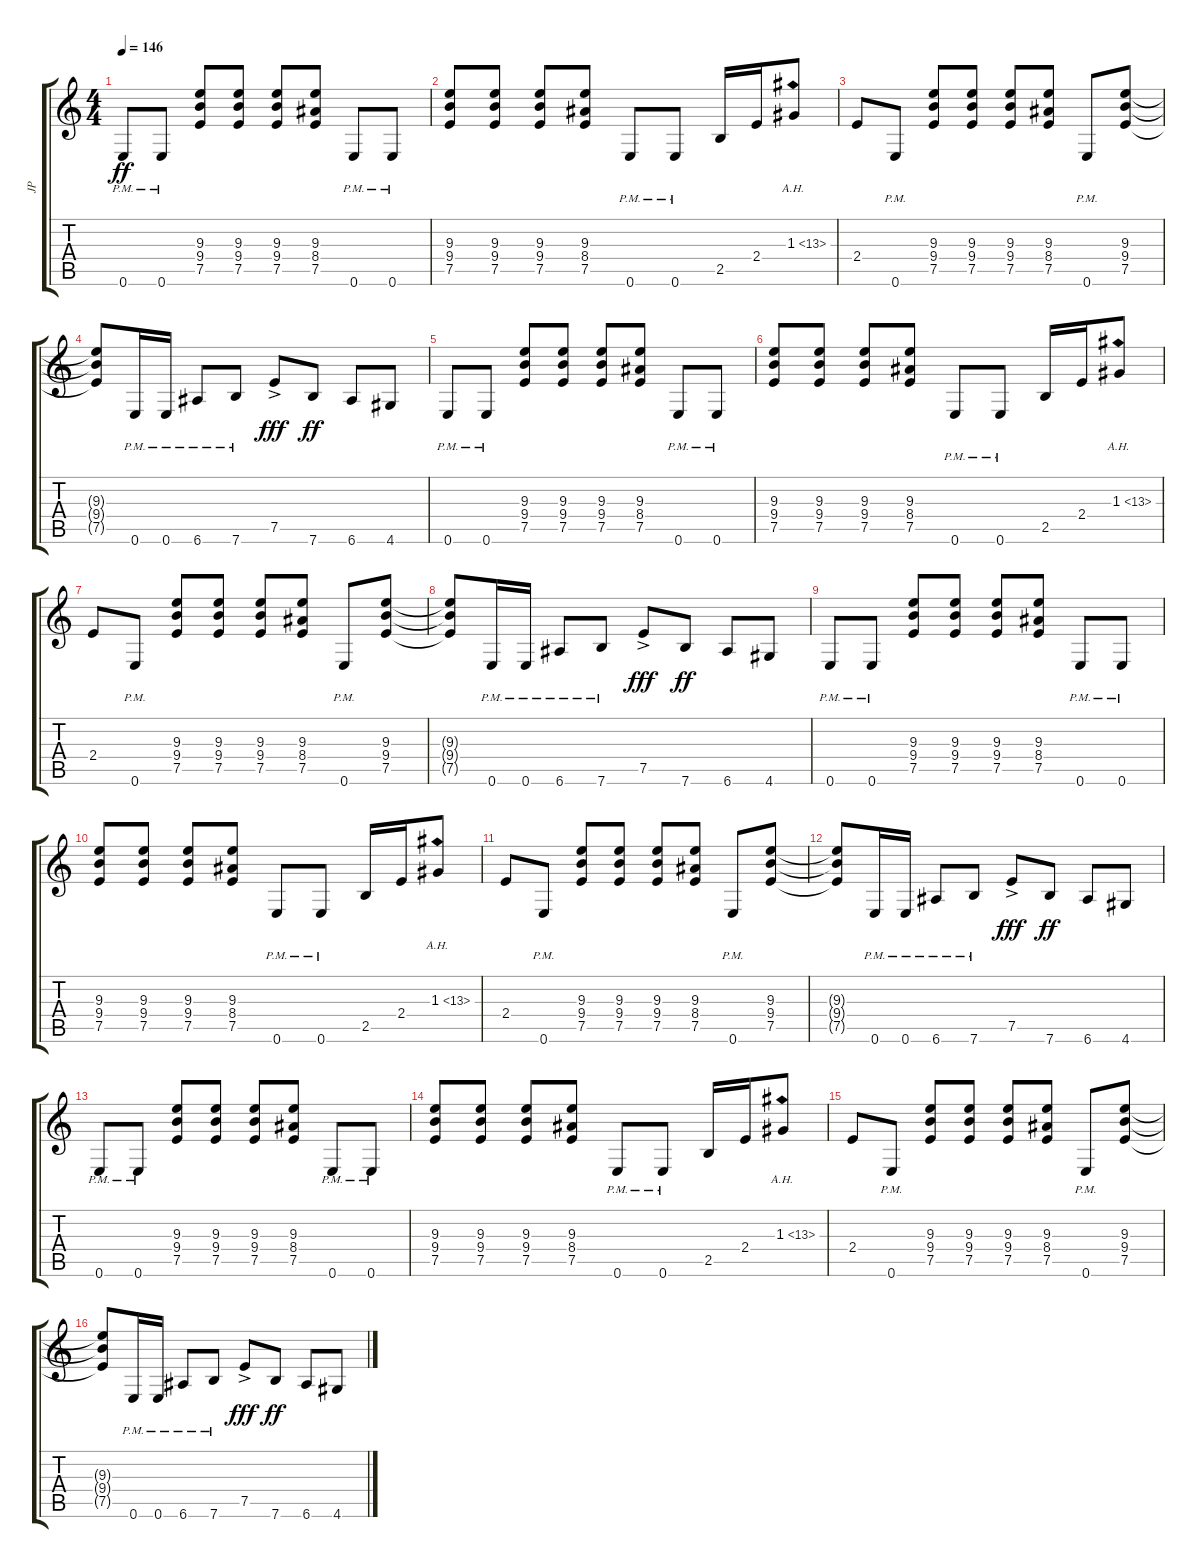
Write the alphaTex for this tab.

\track ("JP" "JP") {instrument distortionguitar}
\staff {score tabs}
\tuning (E4 B3 G3 D3 A2 E2) {hide}
\ts (4 4)
\tempo 146
\clef g2
\ks c
0.6{pm}.8{dy ff} 0.6{pm}.8 (9.3 9.4 7.5).8 (9.3 9.4 7.5).8 (9.3 9.4 7.5).8 (9.3 8.4 7.5).8 0.6{pm}.8 0.6{pm}.8 |
(9.3 9.4 7.5).8 (9.3 9.4 7.5).8 (9.3 9.4 7.5).8 (9.3 8.4 7.5).8 0.6{pm}.8 0.6{pm}.8 2.5.16 2.4.16 1.3{ah 12}.8 |
2.4.8 0.6{pm}.8 (9.3 9.4 7.5).8 (9.3 9.4 7.5).8 (9.3 9.4 7.5).8 (9.3 8.4 7.5).8 0.6{pm}.8 (9.3 9.4 7.5).8 |
(9.3{t} 9.4{t} 7.5{t}).8 0.6{pm}.16 0.6{pm}.16 6.6{pm}.8 7.6{pm}.8 7.5{ac}.8{dy fff} 7.6.8{dy ff} 6.6.8 4.6.8 |
0.6{pm}.8 0.6{pm}.8 (9.3 9.4 7.5).8 (9.3 9.4 7.5).8 (9.3 9.4 7.5).8 (9.3 8.4 7.5).8 0.6{pm}.8 0.6{pm}.8 |
(9.3 9.4 7.5).8 (9.3 9.4 7.5).8 (9.3 9.4 7.5).8 (9.3 8.4 7.5).8 0.6{pm}.8 0.6{pm}.8 2.5.16 2.4.16 1.3{ah 12}.8 |
2.4.8 0.6{pm}.8 (9.3 9.4 7.5).8 (9.3 9.4 7.5).8 (9.3 9.4 7.5).8 (9.3 8.4 7.5).8 0.6{pm}.8 (9.3 9.4 7.5).8 |
(9.3{t} 9.4{t} 7.5{t}).8 0.6{pm}.16 0.6{pm}.16 6.6{pm}.8 7.6{pm}.8 7.5{ac}.8{dy fff} 7.6.8{dy ff} 6.6.8 4.6.8 |
0.6{pm}.8 0.6{pm}.8 (9.3 9.4 7.5).8 (9.3 9.4 7.5).8 (9.3 9.4 7.5).8 (9.3 8.4 7.5).8 0.6{pm}.8 0.6{pm}.8 |
(9.3 9.4 7.5).8 (9.3 9.4 7.5).8 (9.3 9.4 7.5).8 (9.3 8.4 7.5).8 0.6{pm}.8 0.6{pm}.8 2.5.16 2.4.16 1.3{ah 12}.8 |
2.4.8 0.6{pm}.8 (9.3 9.4 7.5).8 (9.3 9.4 7.5).8 (9.3 9.4 7.5).8 (9.3 8.4 7.5).8 0.6{pm}.8 (9.3 9.4 7.5).8 |
(9.3{t} 9.4{t} 7.5{t}).8 0.6{pm}.16 0.6{pm}.16 6.6{pm}.8 7.6{pm}.8 7.5{ac}.8{dy fff} 7.6.8{dy ff} 6.6.8 4.6.8 |
0.6{pm}.8 0.6{pm}.8 (9.3 9.4 7.5).8 (9.3 9.4 7.5).8 (9.3 9.4 7.5).8 (9.3 8.4 7.5).8 0.6{pm}.8 0.6{pm}.8 |
(9.3 9.4 7.5).8 (9.3 9.4 7.5).8 (9.3 9.4 7.5).8 (9.3 8.4 7.5).8 0.6{pm}.8 0.6{pm}.8 2.5.16 2.4.16 1.3{ah 12}.8 |
2.4.8 0.6{pm}.8 (9.3 9.4 7.5).8 (9.3 9.4 7.5).8 (9.3 9.4 7.5).8 (9.3 8.4 7.5).8 0.6{pm}.8 (9.3 9.4 7.5).8 |
(9.3{t} 9.4{t} 7.5{t}).8 0.6{pm}.16 0.6{pm}.16 6.6{pm}.8 7.6{pm}.8 7.5{ac}.8{dy fff} 7.6.8{dy ff} 6.6.8 4.6.8
